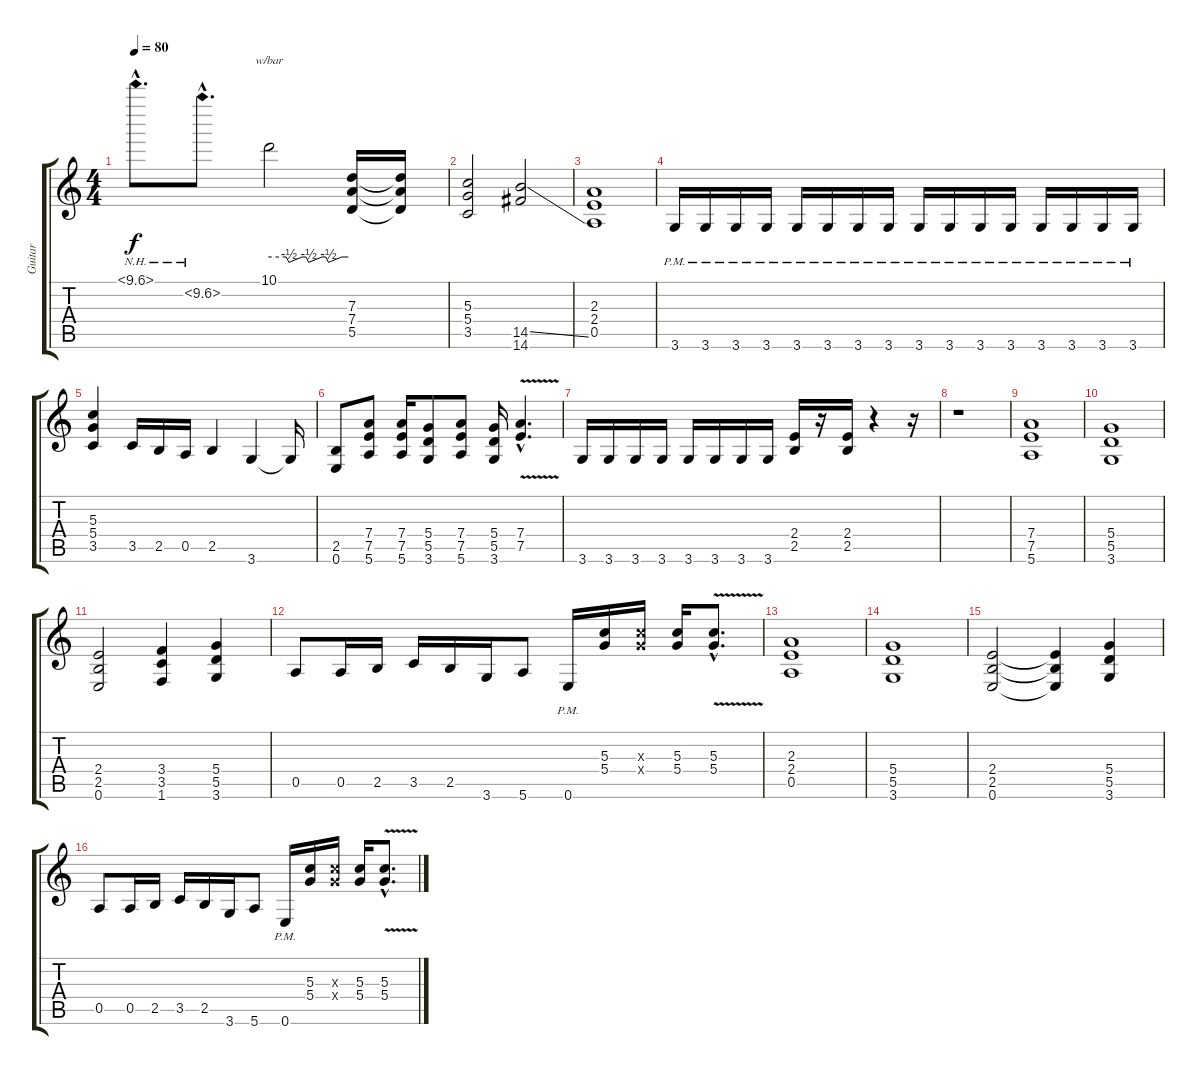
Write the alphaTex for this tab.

\track ("Guitar" "Guitar") {instrument distortionguitar}
\staff {score tabs}
\tuning (E4 B3 G3 D3 A2 E2) {hide}
\ts (4 4)
\tempo 80
\clef g2
\ks c
10.1{nh hac}.8{d dy f} 10.2{nh hac}.8{d} 10.1.2{tbe (custom default 0 0 13 0 15 -2 25 0 28 0 30 -2 40 0 43 0 45 -2 55 0 60 0)} (7.3 7.4 5.5).16 (7.3{t} 7.4{t} 5.5{t}).16 |
(5.3 5.4 3.5).2 (14.5{ss} 14.6).2 |
(2.3 2.4 0.5).1 |
3.6{pm}.16 3.6{pm}.16 3.6{pm}.16 3.6{pm}.16 3.6{pm}.16 3.6{pm}.16 3.6{pm}.16 3.6{pm}.16 3.6{pm}.16 3.6{pm}.16 3.6{pm}.16 3.6{pm}.16 3.6{pm}.16 3.6{pm}.16 3.6{pm}.16 3.6{pm}.16 |
(5.3 5.4 3.5).4 3.5.16 2.5.16 0.5.16 2.5.4 3.6.4 3.6{t}.16 |
(2.5 0.6).8 (7.4 7.5 5.6).8 (7.4 7.5 5.6).16 (5.4 5.5 3.6).8 (7.4 7.5 5.6).8 (5.4 5.5 3.6).16 (7.4{v hac} 7.5{v hac}).4{d} |
3.6.16 3.6.16 3.6.16 3.6.16 3.6.16 3.6.16 3.6.16 3.6.16 (2.4 2.5).16 r.16 (2.4 2.5).16 r.4 r.16 |
r.1 |
(7.4 7.5 5.6).1 |
(5.4 5.5 3.6).1 |
(2.4 2.5 0.6).2 (3.4 3.5 1.6).4 (5.4 5.5 3.6).4 |
0.5.8 0.5.16 2.5.16 3.5.16 2.5.16 3.6.16 5.6.8 0.6{pm}.16 (5.3 5.4).16 (5.3{x} 5.4{x}).16 (5.3 5.4).16 (5.3{v hac} 5.4{v hac}).8{d} |
(2.3 2.4 0.5).1 |
(5.4 5.5 3.6).1 |
(2.4 2.5 0.6).2 (2.4{t} 2.5{t} 0.6{t}).4 (5.4 5.5 3.6).4 |
0.5.8 0.5.16 2.5.16 3.5.16 2.5.16 3.6.16 5.6.8 0.6{pm}.16 (5.3 5.4).16 (5.3{x} 5.4{x}).16 (5.3 5.4).16 (5.3{v hac} 5.4{v hac}).8{d}
